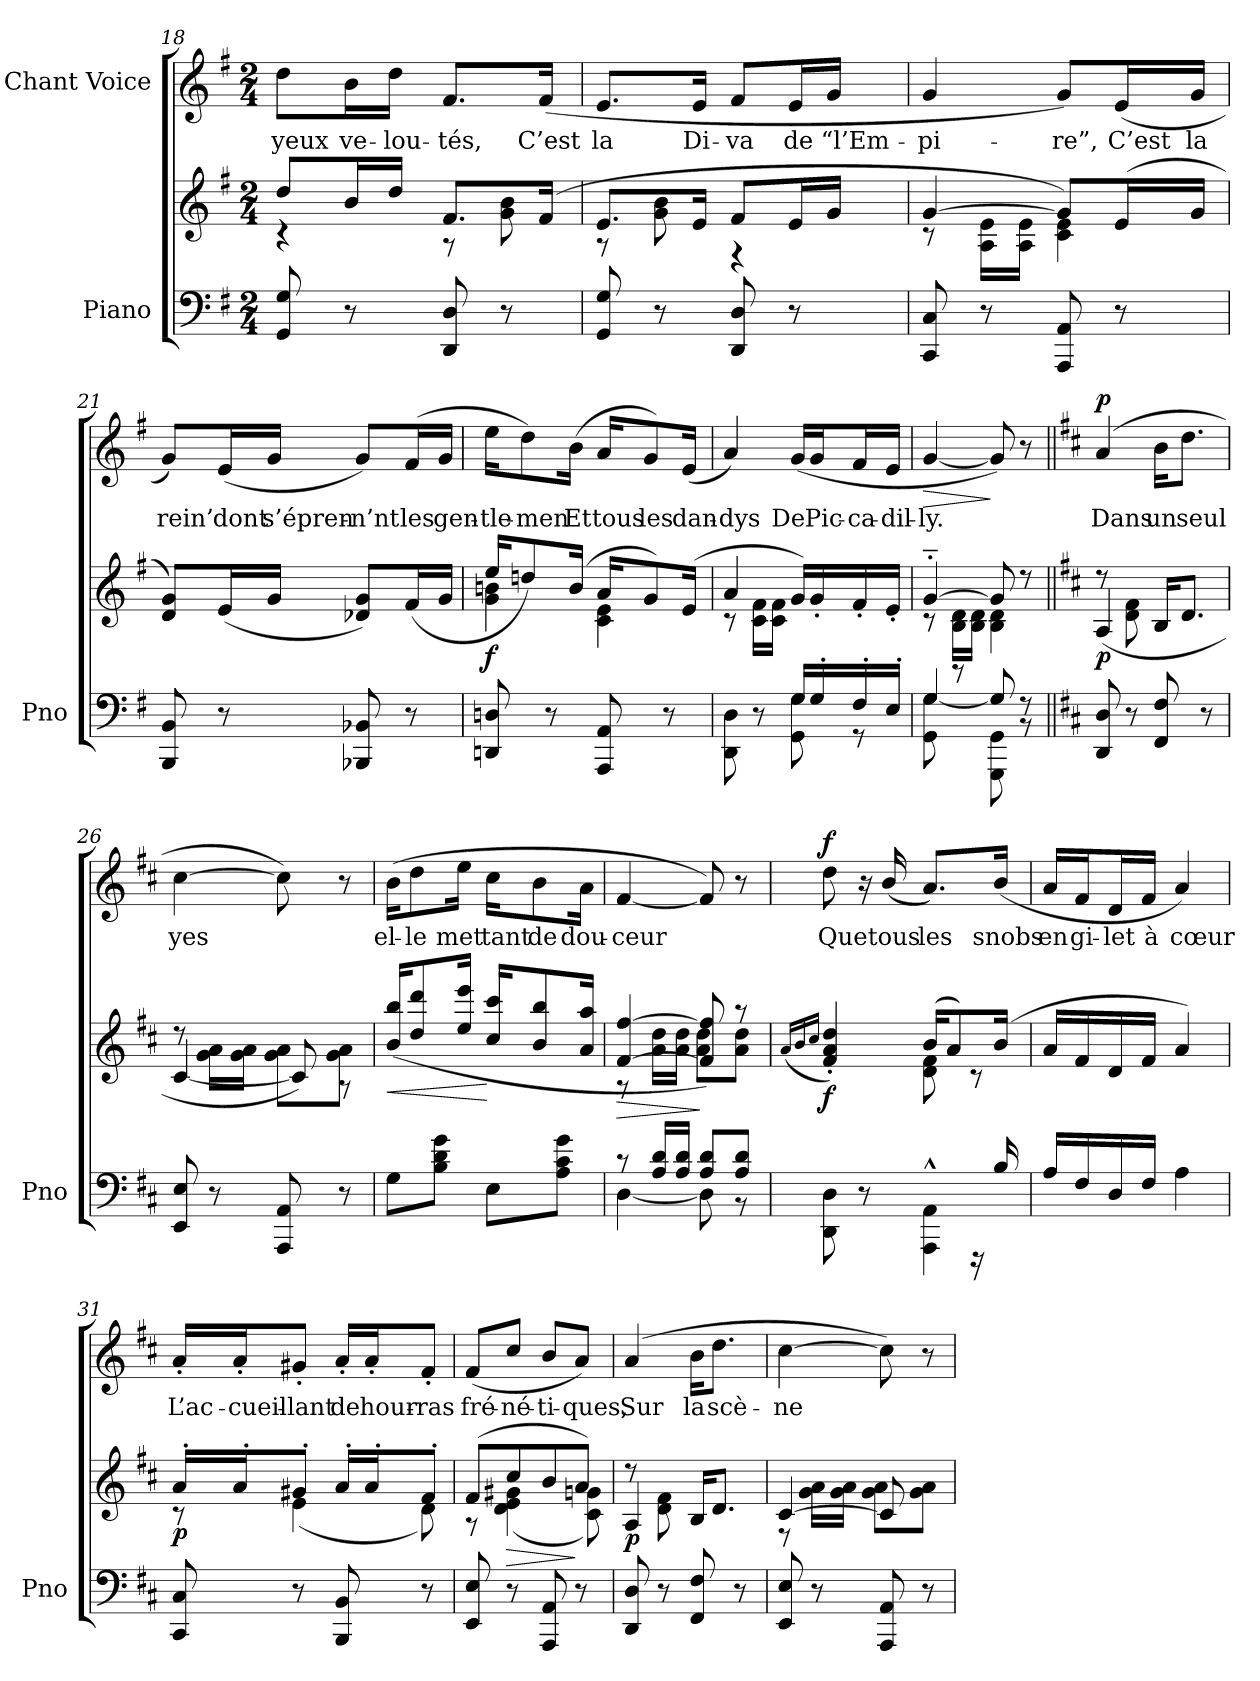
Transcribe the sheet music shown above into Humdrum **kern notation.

**kern	**kern	**dynam	**kern	**text	**dynam
*part2	*part2	*part2	*part1	*part1	*part1
*staff3	*staff2	*staff2/3	*staff1	*staff1	*staff1
*I"Piano	*	*	*I"Chant Voice	*	*
*I'Pno	*	*	*	*	*
*clefF4	*clefG2	*	*clefG2	*	*
*k[f#]	*k[f#]	*	*k[f#]	*	*
*M2/4	*M2/4	*	*M2/4	*	*
=18	=18	=18	=18	=18	=18
*	*^	*	*	*	*
8GG/ 8G/	8dd/L	4r	.	8dd\L	yeux	.
8r	16b/L	.	.	16b\L	ve-	.
.	16dd/JJ	.	.	16dd\JJ	-lou-	.
8DD/ 8D/	8.f#/L	8r	.	8.f#/L	-tés,	.
8r	.	8g\ 8b\	.	.	.	.
.	(16f#/Jk	.	.	(16f#/Jk	C’est	.
=19	=19	=19	=19	=19	=19	=19
8GG/ 8G/	8.e/L	8r	.	8.e/L	la	.
8r	.	8g\ 8b\	.	.	.	.
.	16e/Jk	.	.	16e/Jk	Di-	.
8DD/ 8D/	8f#/L	4r	.	8f#/L	-va	.
8r	16e/L	.	.	16e/L	de	.
.	16g/JJ	.	.	16g/JJ	“l’Em-	.
=20	=20	=20	=20	=20	=20	=20
8CC/ 8C/	[4g/	8r	.	4g/	-pi-	.
8r	.	16A\ 16e\LL	.	.	.	.
.	.	16A\ 16e\JJ	.	.	.	.
8AAA/ 8AA/	8g/L])	4c\ 4e\	.	8g/L)	-re”,	.
8r	(16e/L	.	.	(>16e/L	C’est	.
.	16g/JJ	.	.	16g/JJ	la	.
*	*v	*v	*	*	*	*
=21	=21	=21	=21	=21	=21
8BBB/ 8BB/	8d/ 8g/L)	.	8g/L)	rein’	.
8r	(>16e/L	.	(>16e/L	dont	.
.	16g/JJ	.	16g/JJ	s’épren-	.
8BBB-X/ 8BB-X/	8d-X/ 8g/L)	.	8g/L)	-n’nt	.
8r	(>16f#/L	.	(>16f#/L	les	.
.	16g/JJ	.	16g/JJ	gen-	.
=22	=22	=22	=22	=22	=22
*	*^	*	*	*	*
!	!	!	!LO:DY:b	!	!	!
8DDn/ 8Dn/	16ee/KL	4g\ 4bn\	f	16ee\KL	-tle-	.
.	8ddn/)	.	.	8dd\)	-men	.
8r	.	.	.	.	.	.
.	(16b/Jk	.	.	(16b\Jk	Et	.
8AAA/ 8AA/	16a/KL	4c\ 4e\	.	16a/KL	tous	.
.	8g/)	.	.	8g/)	les	.
8r	.	.	.	.	.	.
.	(>16e/Jk	.	.	(>16e/Jk	dan-	.
=23	=23	=23	=23	=23	=23	=23
*^	*	*	*	*	*	*
8DD\ 8D\	4ryy	4a/	8r	.	4a/)	-dys	.
8r	.	.	16c\ 16f#\LL	.	.	.	.
.	.	.	16c\ 16f#\JJ	.	.	.	.
16G/LL	8GG\ 8G\	16g/LL)	4ryy	.	(>16g/LL	De	.
16G'/	.	16g'>/	.	.	16g/J	Pic-	.
16F#'/	8r	16f#'>/	.	.	16f#/L	-ca-	.
16E'/JJ	.	16e'>/JJ	.	.	16e/JJ	-dil-	.
=24	=24	=24	=24	=24	=24	=24	=24
!	!	!	!	!	!	!	!LO:HP:b
8GG\ 8G\	[4G/	[4g'~/	8r	.	[4g/	-ly.	>
8r	.	.	16B\ 16d\LL	.	.	.	.
.	.	.	16B\ 16d\JJ	.	.	.	.
8GGG\ 8GG\	8G/]	8g/]	4B\ 4d\	.	8g/])	.	]
8r	8r	8r	.	.	8r	.	.
*v	*v	*	*	*	*	*	*
=25||	=25||	=25||	=25||	=25||	=25||	=25||
*k[f#c#]	*k[f#c#]	*	*	*k[f#c#]	*	*
*^	*	*	*	*	*	*
!	!	!	!	!LO:DY:b	!	!	!LO:DY:a
*v	*v	*	*	*	*	*	*
8DD/ 8D/	8r	(4A/	p	(4a/	Dans	p
8r	8d\ 8f#\	.	.	.	.	.
8FF#/ 8F#/	16B/KL	4ryy	.	16b\KL	un	.
.	8.d/J	.	.	8.dd\J	seul	.
8r	.	.	.	.	.	.
=26	=26	=26	=26	=26	=26	=26
8EE/ 8E/	8r	[<4c#/	.	[<4cc#\	yes	.
8r	16g\ 16a\LL	.	.	.	.	.
.	16g\ 16a\JJ	.	.	.	.	.
8AAA/ 8AA/	8g\ 8a\L	8c#/])	.	8cc#\])	.	.
8r	8g\ 8a\J	8r	.	8r	.	.
=27	=27	=27	=27	=27	=27	=27
!	!	!	!LO:HP:b	!	!	!
*	*v	*v	*	*	*	*
8G\L	(16b/ 16bb/KL	<	(16b\KL	el-	.
.	8dd/ 8ddd/	.	8dd\	-le	.
8B\ 8d\ 8g\J	.	.	.	.	.
.	16ee/ 16eee/Jk	.	16ee\Jk	met	.
8E\L	16cc#/ 16ccc#/KL	[	16cc#\KL	tant	.
.	8b/ 8bb/	.	8b\	de	.
8A\ 8c#\ 8g\J	.	.	.	.	.
.	16a/ 16aa/Jk	.	16a\Jk	dou-	.
=28	=28	=28	=28	=28	=28
*^	*	*	*	*	*
!	!	!	!LO:HP:b	!	!	!
*	*	*^	*	*	*	*
8r	[4D\	[<4f#/ [4ff#/	8r	>	[4f#/	-ceur	.
16A/ 16d/LL	.	.	16a\ 16dd\LL	.	.	.	.
16A/ 16d/JJ	.	.	16a\ 16dd\JJ	.	.	.	.
8A/ 8d/L	8D\]	8f#/] 8ff#/])	8a\ 8dd\L	]	8f#/])	.	.
8A/ 8d/J	8r	8r	8a\ 8dd\J	.	8r	.	.
=29	=29	=29	=29	=29	=29	=29	=29
.	.	(16qa/LL	.	.	.	.	.
.	.	16qb/	.	.	.	.	.
.	.	16qcc#/JJ	.	.	.	.	.
!	!	!	!	!LO:DY:b	!	!	!LO:DY:a
8DD\ 8D\	4.ryy	4f#/' 4a/' 4dd/')	4ryy	f	8dd\	Que	f
8r	.	.	.	.	16r	.	.
.	.	.	.	.	(<16b/	tous	.
4AAA\^^ 4AA\^^	.	(16b/KL	8d\ 8f#\	.	8.a/L)	les	.
.	.	8a/)	.	.	.	.	.
.	16r	.	8r	.	.	.	.
.	16B/	(16b/Jk	.	.	(>16b/Jk	snobs	.
*v	*v	*	*	*	*	*	*
*	*v	*v	*	*	*	*
=30	=30	=30	=30	=30	=30
16A/LL	16a/LL	.	16a/LL	en	.
16F#/	16f#/	.	16f#/J	gi-	.
16D/	16d/	.	16d/L	-let	.
16F#/JJ	16f#/JJ	.	16f#/JJ	à	.
4A\	4a/)	.	4a/)	cœur	.
=31	=31	=31	=31	=31	=31
*	*^	*	*	*	*
!	!	!	!LO:DY:b	!	!	!
8CC#/ 8C#/	16a'/LL	8r	p	16a'/LL	L’ac-	.
.	16a'/J	.	.	16a'/J	-cueil-	.
8r	8g#X'/J	(4e\	.	8g#X'/J	-lant	.
8BBB/ 8BB/	16a'/LL	.	.	16a'/LL	de	.
.	16a'/J	.	.	16a'/J	hour-	.
8r	8f#'/J	8d\)	.	8f#'/J	-ras	.
=32	=32	=32	=32	=32	=32	=32
8EE/ 8E/	(8f#/L	8r	.	(>8f#/L	fré-	.
!	!	!	!LO:HP:b	!	!	!
8r	8cc#/	(4d\ 4e\ 4g#X\	>	8cc#/J	-né-	.
8AAA/ 8AA/	8b/	.	.	8b/L	-ti-	.
8r	8a/J)	8c#\ 8gn\)	]	8a/J)	-ques,	.
=33	=33	=33	=33	=33	=33	=33
!	!	!	!LO:DY:b	!	!	!
8DD/ 8D/	8r	4A/	p	(4a/	Sur	.
8r	8d\ 8f#\	.	.	.	.	.
8FF#/ 8F#/	16B/KL	4ryy	.	16b\KL	la	.
.	8.d/J	.	.	8.dd\J	scè-	.
8r	.	.	.	.	.	.
=34	=34	=34	=34	=34	=34	=34
8EE/ 8E/	[<4c#/	8r	.	[<4cc#\	-ne	.
8r	.	16g\ 16a\LL	.	.	.	.
.	.	16g\ 16a\JJ	.	.	.	.
8AAA/ 8AA/	8c#/]	8g\ 8a\L	.	8cc#\])	.	.
8r	8ryy	8g\ 8a\J	.	8r	.	.
*	*v	*v	*	*	*	*
=	=	=	=	=	=
*-	*-	*-	*-	*-	*-
